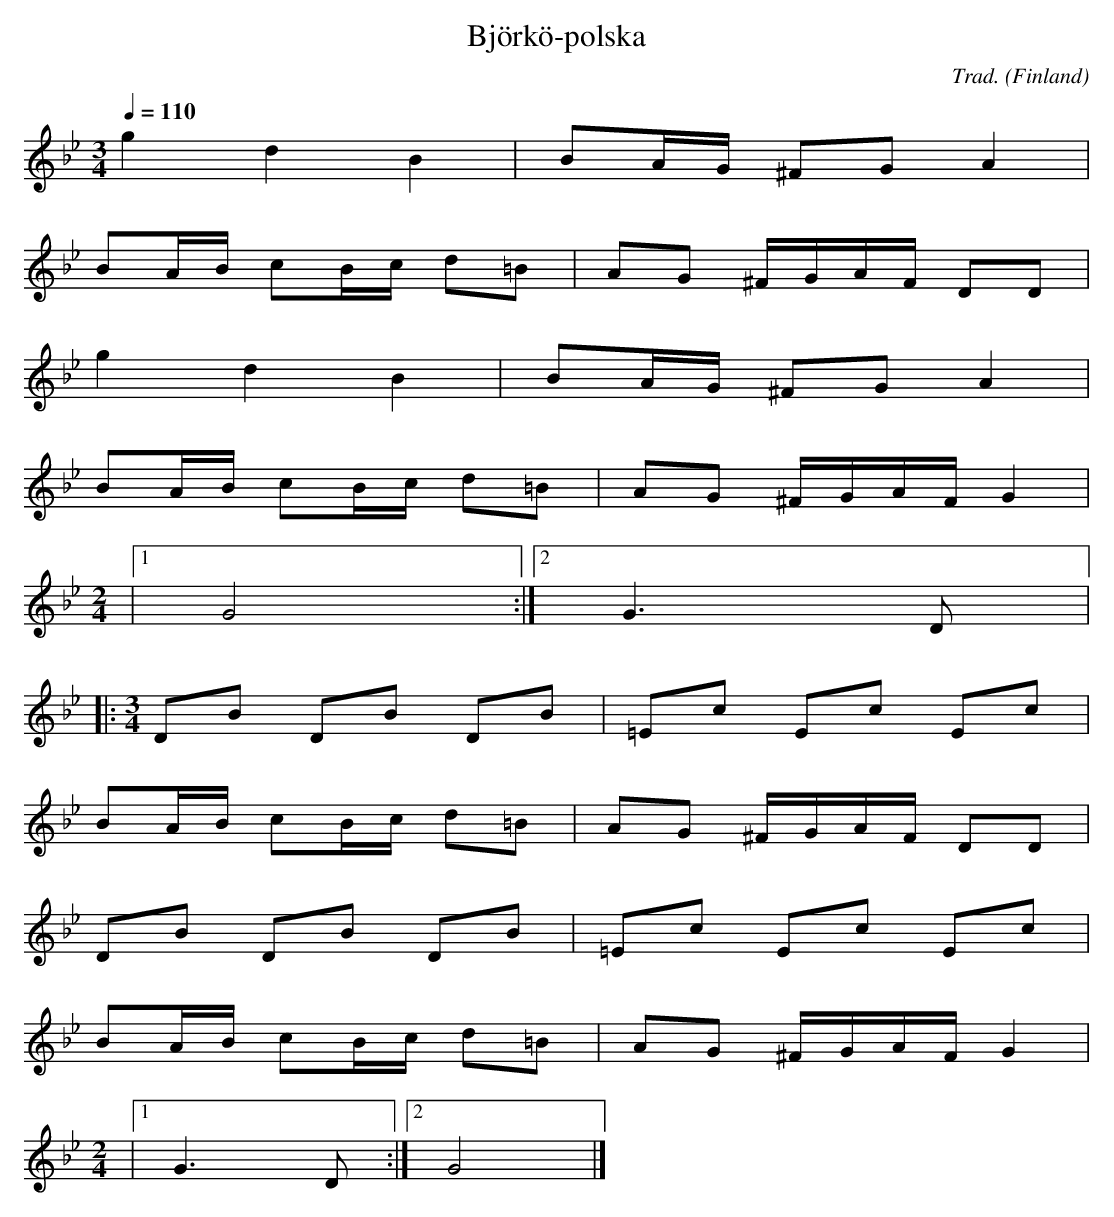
X:1
T:Björkö-polska
C:Trad.
O:Finland
L:1/8
Q:1/4=110
K:Gm
M:3/4
g2 d2 B2 |BA/G/ ^FG A2 |
BA/B/ cB/c/ d=B |AG ^F/G/A/F/ DD |
g2 d2 B2 |BA/G/ ^FG A2 |
BA/B/ cB/c/ d=B |AG ^F/G/A/F/ G2 |
M:2/4
|1 G4 :|2 G3 D |:
M:3/4
DB DB DB |=Ec Ec Ec |
BA/B/ cB/c/ d=B |AG ^F/G/A/F/ DD |
DB DB DB |=Ec Ec Ec |
BA/B/ cB/c/ d=B |AG ^F/G/A/F/ G2 |
M:2/4
|1 G3 D :|2 G4 |]
